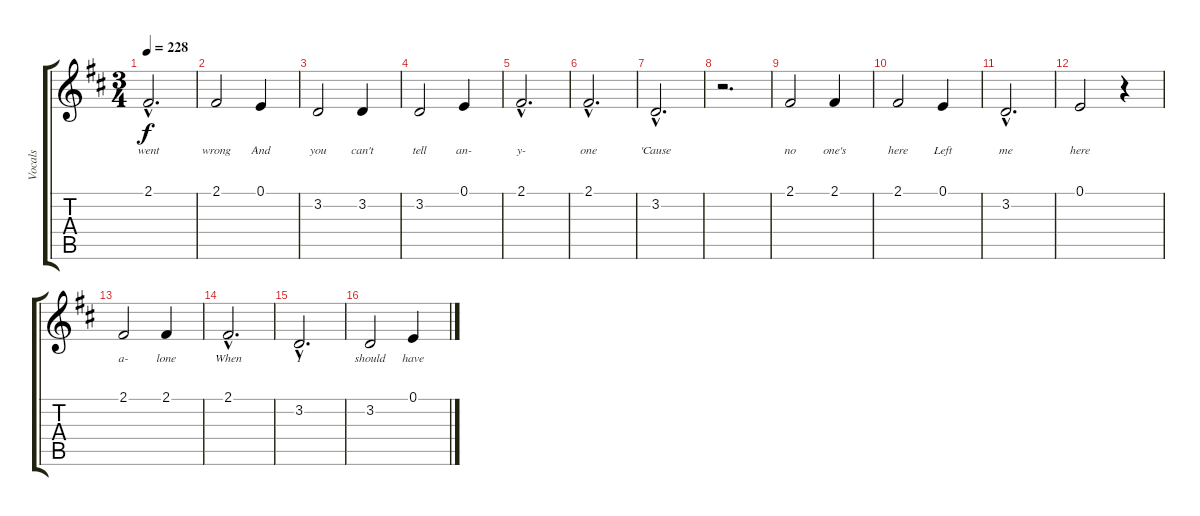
\track ("Vocals" "Vocals") {instrument clarinet}
\staff {score tabs}
\tuning (E4 B3 G3 D3 A2 E2) {hide}
\ts (3 4)
\tempo 228
\clef g2
\ks d
2.1{hac}.2{d lyrics (0 "went") lyrics (1 "") lyrics (2 "") lyrics (3 "") lyrics (4 "") dy f} |
2.1.2{lyrics (0 "wrong") lyrics (1 "") lyrics (2 "") lyrics (3 "") lyrics (4 "")} 0.1.4{lyrics (0 "And") lyrics (1 "") lyrics (2 "") lyrics (3 "") lyrics (4 "")} |
3.2.2{lyrics (0 "you") lyrics (1 "") lyrics (2 "") lyrics (3 "") lyrics (4 "")} 3.2.4{lyrics (0 "can't") lyrics (1 "") lyrics (2 "") lyrics (3 "") lyrics (4 "")} |
3.2.2{lyrics (0 "tell") lyrics (1 "") lyrics (2 "") lyrics (3 "") lyrics (4 "")} 0.1.4{lyrics (0 "an-") lyrics (1 "") lyrics (2 "") lyrics (3 "") lyrics (4 "")} |
2.1{hac}.2{d lyrics (0 "y-") lyrics (1 "") lyrics (2 "") lyrics (3 "") lyrics (4 "")} |
2.1{hac}.2{d lyrics (0 "one") lyrics (1 "") lyrics (2 "") lyrics (3 "") lyrics (4 "")} |
3.2{hac}.2{d lyrics (0 "'Cause") lyrics (1 "") lyrics (2 "") lyrics (3 "") lyrics (4 "")} |
r.2{d} |
2.1.2{lyrics (0 "no") lyrics (1 "") lyrics (2 "") lyrics (3 "") lyrics (4 "")} 2.1.4{lyrics (0 "one's") lyrics (1 "") lyrics (2 "") lyrics (3 "") lyrics (4 "")} |
2.1.2{lyrics (0 "here") lyrics (1 "") lyrics (2 "") lyrics (3 "") lyrics (4 "")} 0.1.4{lyrics (0 "Left") lyrics (1 "") lyrics (2 "") lyrics (3 "") lyrics (4 "")} |
3.2{hac}.2{d lyrics (0 "me") lyrics (1 "") lyrics (2 "") lyrics (3 "") lyrics (4 "")} |
0.1.2{lyrics (0 "here") lyrics (1 "") lyrics (2 "") lyrics (3 "") lyrics (4 "")} r.4 |
2.1.2{lyrics (0 "a-") lyrics (1 "") lyrics (2 "") lyrics (3 "") lyrics (4 "")} 2.1.4{lyrics (0 "lone") lyrics (1 "") lyrics (2 "") lyrics (3 "") lyrics (4 "")} |
2.1{hac}.2{d lyrics (0 "When") lyrics (1 "") lyrics (2 "") lyrics (3 "") lyrics (4 "")} |
3.2{hac}.2{d lyrics (0 "I") lyrics (1 "") lyrics (2 "") lyrics (3 "") lyrics (4 "")} |
3.2.2{lyrics (0 "should") lyrics (1 "") lyrics (2 "") lyrics (3 "") lyrics (4 "")} 0.1.4{lyrics (0 "have") lyrics (1 "") lyrics (2 "") lyrics (3 "") lyrics (4 "")}
